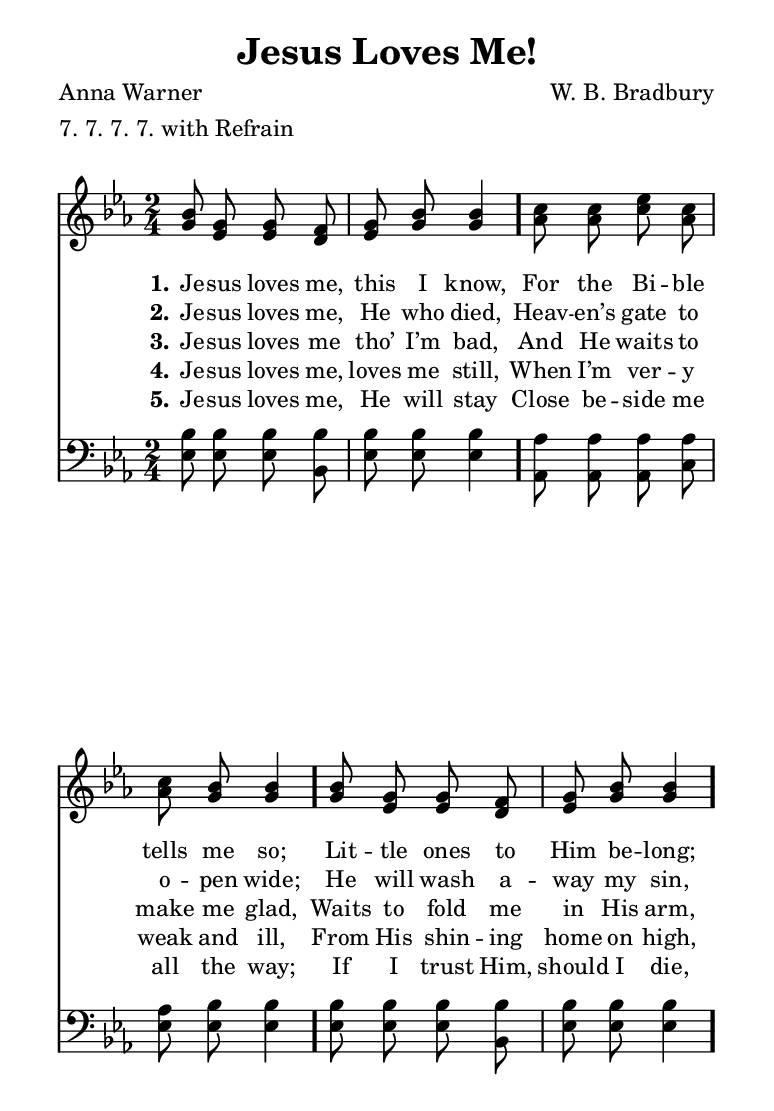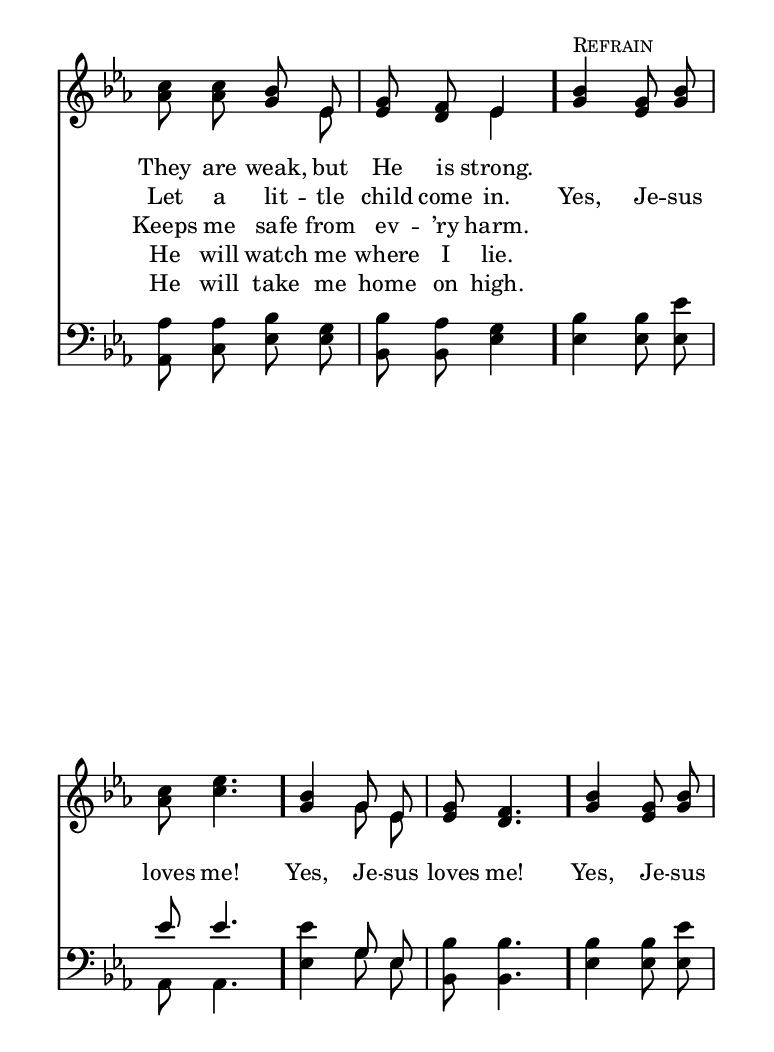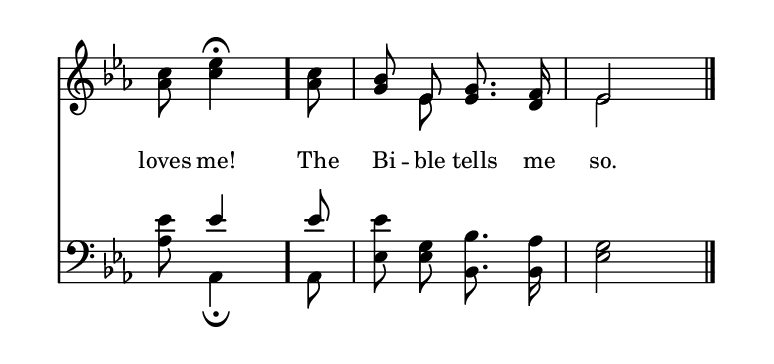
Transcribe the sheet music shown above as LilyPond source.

\include "common/global.ily"
\paper {
  \include "common/paper.ily"
  ragged-last-bottom = ##t
  system-system-spacing.padding = 7
}

\header{
  %children
  hymnnumber = "312"
  title = "Jesus Loves Me!"
  tunename = ""
  meter = "7. 7. 7. 7. with Refrain"
  poet = "Anna Warner"
  composer = "W. B. Bradbury"
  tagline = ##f
}

ta = { \tempo 8=120 }
tb = { \tempo 8=60 }

global = {
  \include "common/overrides.ily"
  \override Staff.TimeSignature.style = #'numbered
  \time 2/4
  \override Score.MetronomeMark.transparent = ##t % hide all fermata changes too
  \ta
  \key ees \major
  \autoBeamOff
}

patternA = { c8 c c c | c c c4 }
patternB = { c4 c8 c | c c4. }
patternC = { c8 | c c, c8. c16 | c2 }
patternD = { c4 c8 c | c c4 }

notesSoprano = {
\global
\relative c'' {

  bes8 g g f | g bes bes4
  c8 c ees c | c bes bes4
  bes8 g g f | g bes bes4
  c8 c bes ees, | g f ees4

  << s^\markup { \small \caps "Refrain" }
  { bes'4 g8 bes | c ees4. } >>
  bes4 g8 ees | g f4.
  bes4 g8 bes | c \tb ees4\fermata \ta
  c8 | bes ees, g8. f16 | ees2

  \bar "|."

}
}

notesAlto = {
\global
\relative e' {

  \changePitch \patternA { g ees ees d | ees g g }
  \changePitch \patternA { aes aes c aes | aes g g }
  \changePitch \patternA { g ees ees d | ees g g }
  \changePitch \patternA { aes aes g ees | ees d ees }

  \changePitch \patternB { g ees g | aes c }
  \changePitch \patternB { g g ees | ees d }
  \changePitch \patternD { g ees g | aes c }
  \changePitch \patternC { aes | g ees ees d | ees }

}
}

notesTenor = {
\global
\relative a {

  \changePitch \patternA { bes bes bes bes | bes bes bes }
  \changePitch \patternA { aes aes aes aes | aes bes bes }
  \changePitch \patternA { bes bes bes bes | bes bes bes }
  \changePitch \patternA { aes aes bes g | bes aes g }

  \changePitch \patternB { bes bes ees | ees ees }
  \changePitch \patternB { ees g, ees | bes' bes }
  \changePitch \patternD { bes bes ees | ees ees }
  \changePitch \patternC { ees | ees g, bes aes | g }

}
}

notesBass = {
\global
\relative f {

  \changePitch \patternA { ees ees ees bes | ees ees ees }
  \changePitch \patternA { aes, aes aes c | ees ees ees }
  \changePitch \patternA { ees ees ees bes | ees ees ees }
  \changePitch \patternA { aes, c ees ees | bes bes ees }

  \changePitch \patternB { ees ees ees | aes, aes }
  \changePitch \patternB { ees' g ees | bes bes }
  \changePitch \patternD { ees ees ees | aes aes,_\fermata }
  \changePitch \patternC { aes | ees' ees bes bes | ees }

}
}

Refrain = \lyricmode {

Yes, Je -- sus loves me! \bar "."
Yes, Je -- sus loves me! \bar "."
Yes, Je -- sus loves me! \bar "."
The Bi -- ble tells me so. \bar "."

}

wordsA = \lyricmode {
\set stanza = "1."

Je -- sus loves me, this I know, \bar "."
For the Bi -- ble tells me so; \bar "."
Lit -- tle ones to Him be -- long; \bar "."
They are weak, but He is strong. \bar "."

}

wordsB = \lyricmode {
\set stanza = "2."

Je -- sus loves me, He who died,
Heav -- en’s gate to o -- pen wide;
He will wash a -- way my sin,
Let a lit -- tle child come in.

\Refrain

}

wordsC = \lyricmode {
\set stanza = "3."

Je -- sus loves me tho’ I’m bad,
And He waits to make me glad,
Waits to fold me in His arm,
Keeps me safe from ev -- ’ry harm.

}

wordsD = \lyricmode {
\set stanza = "4."

Je -- sus loves me, loves me still,
When I’m ver -- y weak and ill,
From His shin -- ing home on high,
He will watch me where I lie.

}

wordsE = \lyricmode {
\set stanza = "5."

Je -- sus loves me, He will stay
Close be -- side me all the way;
If I trust Him, should I die,
He will take me home on high.

}

\score {
  \context ChoirStaff <<
    \context Staff = upper <<
      \set Staff.autoBeaming = ##f
      \set ChoirStaff.systemStartDelimiter = #'SystemStartBar
      \set ChoirStaff.printPartCombineTexts = ##f
      \partcombine #'(2 . 9) \notesSoprano \notesAlto
      \context NullVoice = sopranos { \voiceOne << \notesSoprano >> }
      \context NullVoice = altos { \voiceTwo << \notesAlto >> }
      \context Lyrics = one   \lyricsto sopranos \wordsA
      \context Lyrics = two   \lyricsto sopranos \wordsB
      \context Lyrics = three \lyricsto sopranos \wordsC
      \context Lyrics = four  \lyricsto sopranos \wordsD
      \context Lyrics = five  \lyricsto sopranos \wordsE
    >>
    \context Staff = men <<
      \set Staff.autoBeaming = ##f
      \clef bass
      \set ChoirStaff.printPartCombineTexts = ##f
      \partcombine #'(2 . 9) \notesTenor \notesBass
      \context NullVoice = tenors { \voiceOne << \notesTenor >> }
      \context NullVoice = basses { \voiceTwo << \notesBass >> }
    >>
  >>
  \layout {
    \include "common/layout.ily"
  }
  \midi{
    \include "common/midi.ily"
  }
}

\version "2.19.49"  % necessary for upgrading to future LilyPond versions.

% vi:set et ts=2 sw=2 ai nocindent syntax=lilypond:
